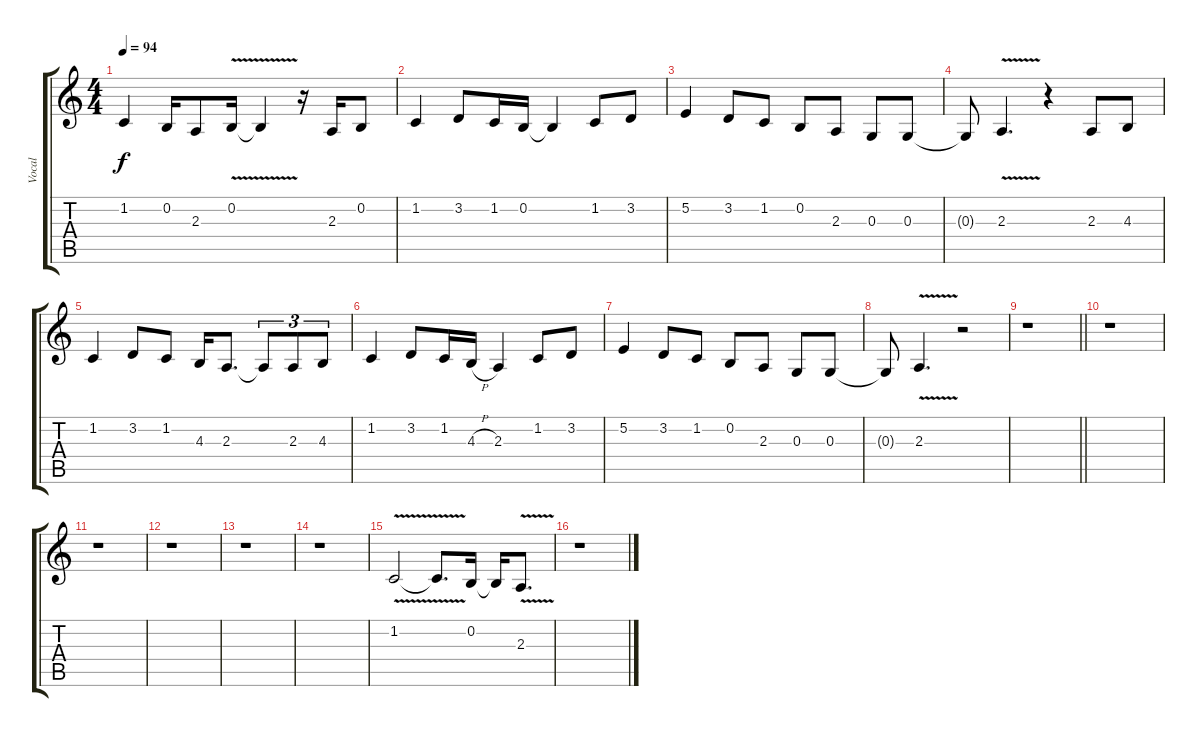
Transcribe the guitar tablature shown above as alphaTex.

\track ("Vocal" "Vocal") {instrument cello}
\staff {score tabs}
\tuning (E4 B3 G3 D3 A2 E2) {hide}
\ts (4 4)
\tempo 94
\clef g2
\ks c
1.2.4{dy f} 0.2.16 2.3.8 0.2{v}.16 0.2{t}.4 r.16 2.3.16 0.2.8 |
1.2.4 3.2.8 1.2.16 0.2.16 0.2{t}.4 1.2.8 3.2.8 |
5.2.4 3.2.8 1.2.8 0.2.8 2.3.8 0.3.8 0.3.8 |
0.3{t}.8 2.3{v}.4{d} r.4 2.3.8 4.3.8 |
1.2.4 3.2.8 1.2.8 4.3.16 2.3.8{d} 2.3{t}.8{tu (3 2)} 2.3.8{tu (3 2)} 4.3.8{tu (3 2)} |
1.2.4 3.2.8 1.2.16 4.3{h}.16 2.3.4 1.2.8 3.2.8 |
5.2.4 3.2.8 1.2.8 0.2.8 2.3.8 0.3.8 0.3.8 |
0.3{t}.8 2.3{v}.4{d} r.2 |
\barLineRight lightlight
r.1 |
r.1 |
r.1 |
r.1 |
r.1 |
r.1 |
1.2{v}.2 1.2{t}.8{d} 0.2.16 0.2{t}.16 2.3{v}.8{d} |
r.1
